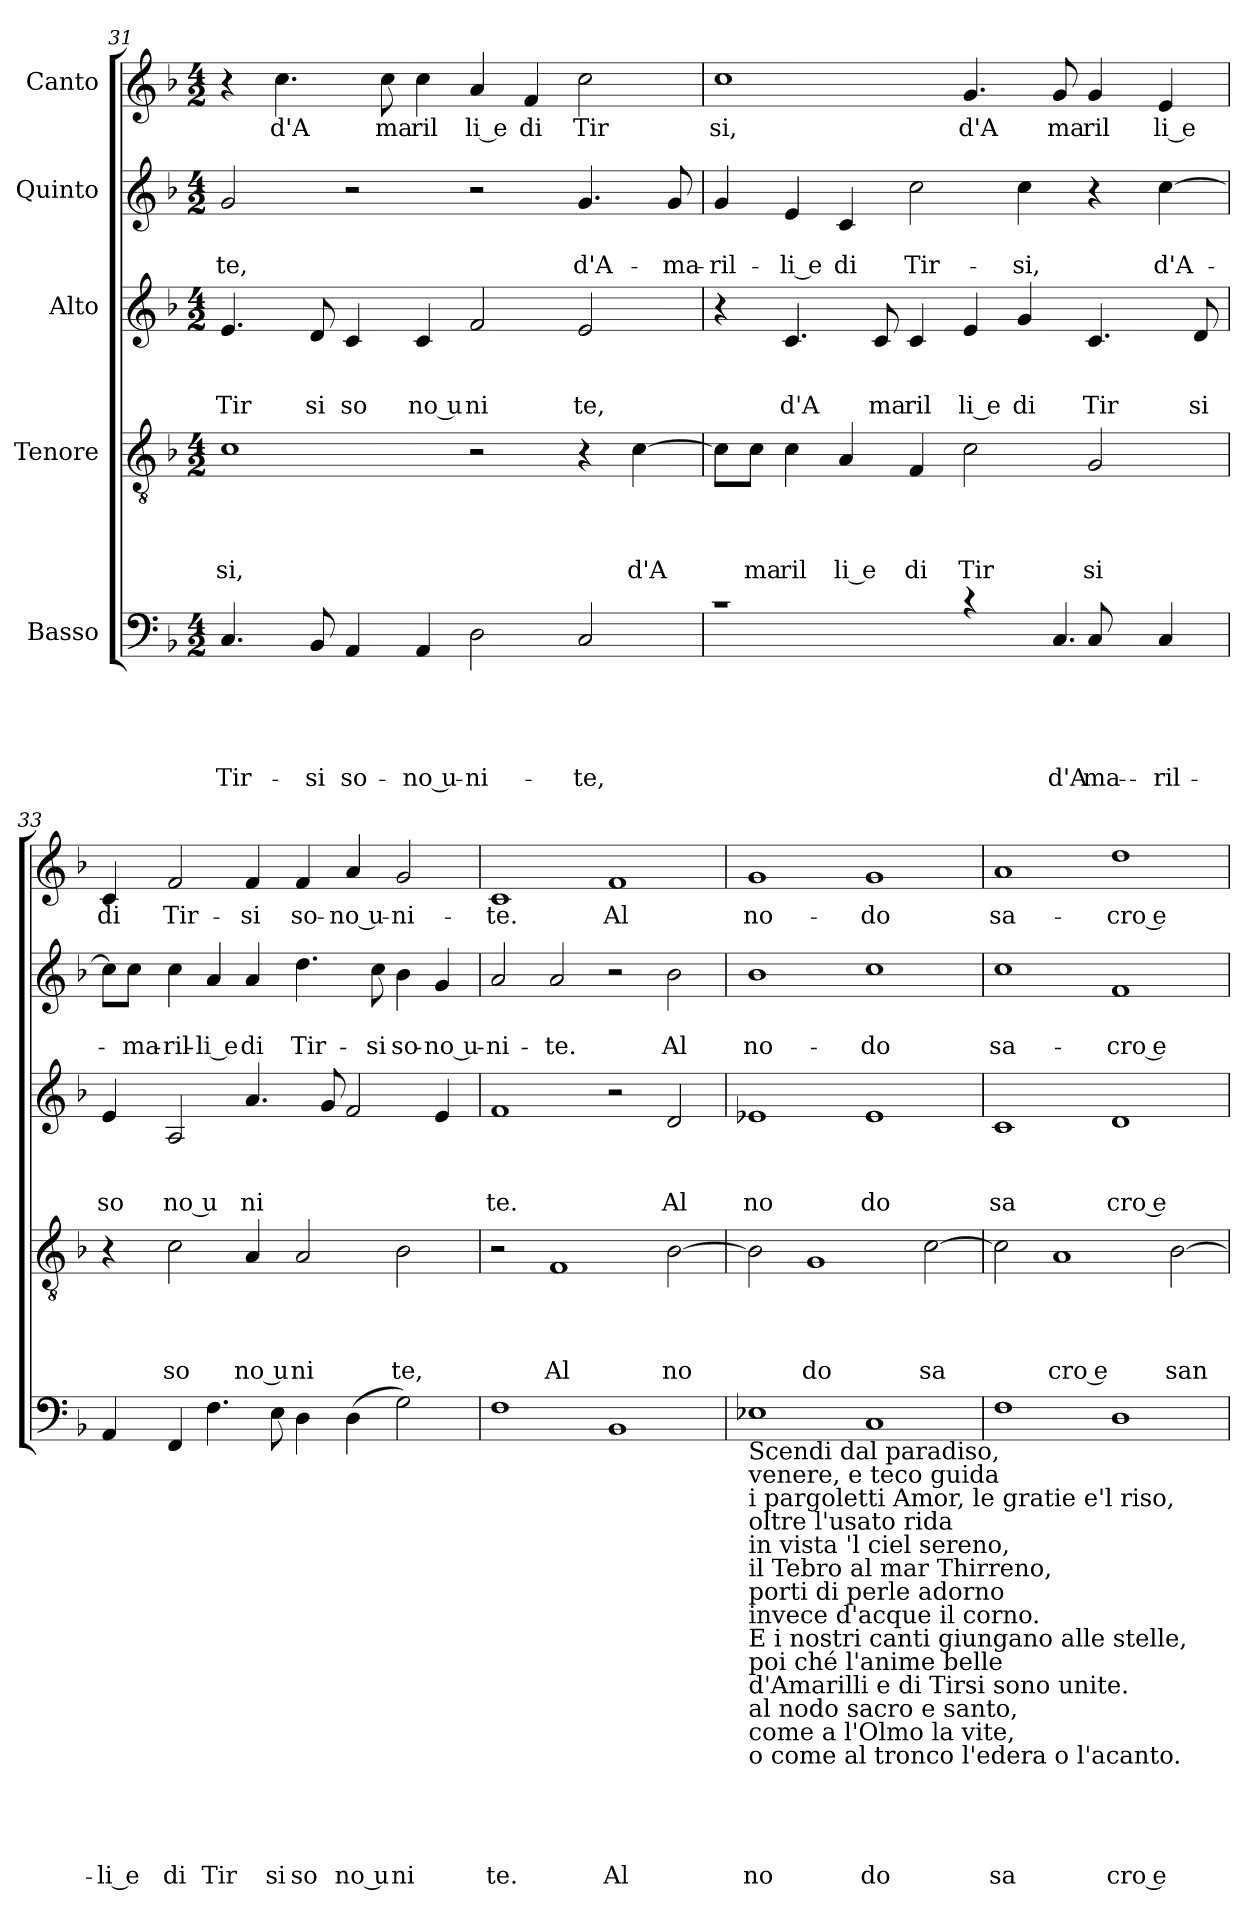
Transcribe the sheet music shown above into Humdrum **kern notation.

**kern	**text	**text	**text	**text	**text	**kern	**text	**text	**text	**text	**kern	**text	**text	**text	**kern	**text	**text	**kern	**text
*part5	*part5	*part5	*part5	*part5	*part5	*part4	*part4	*part4	*part4	*part4	*part3	*part3	*part3	*part3	*part2	*part2	*part2	*part1	*part1
*staff5	*staff5	*staff5	*staff5	*staff5	*staff5	*staff4	*staff4	*staff4	*staff4	*staff4	*staff3	*staff3	*staff3	*staff3	*staff2	*staff2	*staff2	*staff1	*staff1
*I"Basso	*	*	*	*	*	*I"Tenore	*	*	*	*	*I"Alto	*	*	*	*I"Quinto	*	*	*I"Canto	*
*clefF4	*	*	*	*	*	*clefGv2	*	*	*	*	*clefG2	*	*	*	*clefG2	*	*	*clefG2	*
*k[b-]	*	*	*	*	*	*k[b-]	*	*	*	*	*k[b-]	*	*	*	*k[b-]	*	*	*k[b-]	*
*F:	*	*	*	*	*	*F:	*	*	*	*	*F:	*	*	*	*F:	*	*	*F:	*
*M4/2	*	*	*	*	*	*M4/2	*	*	*	*	*M4/2	*	*	*	*M4/2	*	*	*M4/2	*
=31	=31	=31	=31	=31	=31	=31	=31	=31	=31	=31	=31	=31	=31	=31	=31	=31	=31	=31	=31
!	!	!	!	!	!LO:LY:b	!	!	!	!	!LO:LY:b	!	!	!	!LO:LY:b	!	!	!LO:LY:b	!	!
4.C/	.	.	.	.	Tir-	1c	.	.	.	si,	4.e/	.	.	Tir	2g/	.	-te,	4r	.
!	!	!	!	!	!	!	!	!	!	!	!	!	!	!	!	!	!	!	!LO:LY:b
.	.	.	.	.	.	.	.	.	.	.	.	.	.	.	.	.	.	4.cc\	d'A
!	!	!	!	!	!LO:LY:b	!	!	!	!	!	!	!	!	!LO:LY:b	!	!	!	!	!
8BB-/	.	.	.	.	-si	.	.	.	.	.	8d/	.	.	si	.	.	.	.	.
!	!	!	!	!	!LO:LY:b	!	!	!	!	!	!	!	!	!LO:LY:b	!	!	!	!	!
4AA/	.	.	.	.	so-	.	.	.	.	.	4c/	.	.	so	2r	.	.	.	.
!	!	!	!	!	!	!	!	!	!	!	!	!	!	!	!	!	!	!	!LO:LY:b
.	.	.	.	.	.	.	.	.	.	.	.	.	.	.	.	.	.	8cc\	ma
!	!	!	!	!	!LO:LY:b:rj	!	!	!	!	!	!	!	!	!LO:LY:b:rj	!	!	!	!	!LO:LY:b
4AA/	.	.	.	.	-no u-	.	.	.	.	.	4c/	.	.	no u	.	.	.	4cc\	ril
!	!	!	!	!	!LO:LY:b	!	!	!	!	!	!	!	!	!LO:LY:b	!	!	!	!	!LO:LY:b:rj
2D\	.	.	.	.	-ni-	2r	.	.	.	.	2f/	.	.	ni	2r	.	.	4a/	li e
!	!	!	!	!	!	!	!	!	!	!	!	!	!	!	!	!	!	!	!LO:LY:b
.	.	.	.	.	.	.	.	.	.	.	.	.	.	.	.	.	.	4f/	di
!	!	!	!	!	!LO:LY:b	!	!	!	!	!	!	!	!	!LO:LY:b	!	!	!LO:LY:b	!	!LO:LY:b
2C/	.	.	.	.	-te,	4r	.	.	.	.	2e/	.	.	te,	4.g/	.	d'A-	2cc\	Tir
!	!	!	!	!	!	!	!	!	!	!LO:LY:b	!	!	!	!	!	!	!	!	!
.	.	.	.	.	.	[>4c\	.	.	.	d'A	.	.	.	.	.	.	.	.	.
!	!	!	!	!	!	!	!	!	!	!	!	!	!	!	!	!	!LO:LY:b	!	!
.	.	.	.	.	.	.	.	.	.	.	.	.	.	.	8g/	.	-ma-	.	.
=32	=32	=32	=32	=32	=32	=32	=32	=32	=32	=32	=32	=32	=32	=32	=32	=32	=32	=32	=32
*^	*	*	*	*	*	*	*	*	*	*	*	*	*	*	*	*	*	*	*
!	!	!	!	!	!	!	!	!	!	!	!	!	!	!	!	!	!	!LO:LY:b	!	!LO:LY:b
1rc	1.ryy	.	.	.	.	.	8c\L]	.	.	.	.	4r	.	.	.	4g/	.	-ril-	1cc	si,
!	!	!	!	!	!	!	!	!	!	!	!LO:LY:b	!	!	!	!	!	!	!	!	!
.	.	.	.	.	.	.	8c\J	.	.	.	ma	.	.	.	.	.	.	.	.	.
!	!	!	!	!	!	!	!	!	!	!	!LO:LY:b	!	!	!	!LO:LY:b	!	!	!LO:LY:b:rj	!	!
.	.	.	.	.	.	.	4c\	.	.	.	ril	4.c/	.	.	d'A	4e/	.	-li e	.	.
!	!	!	!	!	!	!	!	!	!	!	!LO:LY:b:rj	!	!	!	!	!	!	!LO:LY:b	!	!
.	.	.	.	.	.	.	4A/	.	.	.	li e	.	.	.	.	4c/	.	di	.	.
!	!	!	!	!	!	!	!	!	!	!	!	!	!	!	!LO:LY:b	!	!	!	!	!
.	.	.	.	.	.	.	.	.	.	.	.	8c/	.	.	ma	.	.	.	.	.
!	!	!	!	!	!	!	!	!	!	!	!LO:LY:b	!	!	!	!LO:LY:b	!	!	!LO:LY:b	!	!
.	.	.	.	.	.	.	4F/	.	.	.	di	4c/	.	.	ril	2cc\	.	Tir-	.	.
!	!	!	!	!	!	!	!	!	!	!	!LO:LY:b	!	!	!	!LO:LY:b:rj	!	!	!	!	!LO:LY:b
4rc	.	.	.	.	.	.	2c\	.	.	.	Tir	4e/	.	.	li e	.	.	.	4.g/	d'A
!	!	!	!	!	!	!	!	!	!	!	!	!	!	!	!LO:LY:b	!	!	!LO:LY:b	!	!
8ryy	.	.	.	.	.	.	.	.	.	.	.	4g/	.	.	di	4cc\	.	-si,	.	.
!	!	!	!	!	!	!LO:LY:b	!	!	!	!	!	!	!	!	!	!	!	!	!	!LO:LY:b
4.C/	.	.	.	.	.	d'A-	.	.	.	.	.	.	.	.	.	.	.	.	8g/	ma
!	!	!	!	!	!	!LO:LY:b	!	!	!	!	!LO:LY:b	!	!	!	!LO:LY:b	!	!	!	!	!LO:LY:b
.	8C/	.	.	.	.	-ma-	2G/	.	.	.	si	4.c/	.	.	Tir	4r	.	.	4g/	ril
.	8ryy	.	.	.	.	.	.	.	.	.	.	.	.	.	.	.	.	.	.	.
!	!	!	!	!	!	!LO:LY:b	!	!	!	!	!	!	!	!	!	!	!	!LO:LY:b	!	!LO:LY:b:rj
4ryy	4C/	.	.	.	.	-ril-	.	.	.	.	.	.	.	.	.	[<4cc\	.	d'A-	4e/	li e
!	!	!	!	!	!	!	!	!	!	!	!	!	!	!	!LO:LY:b	!	!	!	!	!
.	.	.	.	.	.	.	.	.	.	.	.	8d/	.	.	si	.	.	.	.	.
*v	*v	*	*	*	*	*	*	*	*	*	*	*	*	*	*	*	*	*	*	*
!!LO:PB:g=z
=33	=33	=33	=33	=33	=33	=33	=33	=33	=33	=33	=33	=33	=33	=33	=33	=33	=33	=33	=33
!	!	!	!	!	!LO:LY:b:rj	!	!	!	!	!	!	!	!	!LO:LY:b	!	!	!	!	!LO:LY:b
4AA/	.	.	.	.	-li e	4r	.	.	.	.	4e/	.	.	so	8cc\L]	.	.	4c/	di
!	!	!	!	!	!	!	!	!	!	!	!	!	!	!	!	!	!LO:LY:b	!	!
.	.	.	.	.	.	.	.	.	.	.	.	.	.	.	8cc\J	.	-ma-	.	.
!	!	!	!	!	!LO:LY:b	!	!	!	!	!LO:LY:b	!	!	!	!LO:LY:b:rj	!	!	!LO:LY:b	!	!LO:LY:b
4FF/	.	.	.	.	di	2c\	.	.	.	so	2A/	.	.	no u	4cc\	.	-ril-	2f/	Tir-
!	!	!	!	!	!LO:LY:b	!	!	!	!	!	!	!	!	!	!	!	!LO:LY:b:rj	!	!
4.F\	.	.	.	.	Tir	.	.	.	.	.	.	.	.	.	4a/	.	-li e	.	.
!	!	!	!	!	!	!	!	!	!	!LO:LY:b:rj	!	!	!	!LO:LY:b	!	!	!LO:LY:b	!	!LO:LY:b
.	.	.	.	.	.	4A/	.	.	.	no u	4.a/	.	.	ni	4a/	.	di	4f/	-si
!	!	!	!	!	!LO:LY:b	!	!	!	!	!	!	!	!	!	!	!	!	!	!
8E\	.	.	.	.	si	.	.	.	.	.	.	.	.	.	.	.	.	.	.
!	!	!	!	!	!LO:LY:b	!	!	!	!	!LO:LY:b	!	!	!	!	!	!	!LO:LY:b	!	!LO:LY:b
4D\	.	.	.	.	so	2A/	.	.	.	ni	.	.	.	.	4.dd\	.	Tir-	4f/	so-
.	.	.	.	.	.	.	.	.	.	.	8g/	.	.	.	.	.	.	.	.
!	!	!	!	!	!LO:LY:b:rj	!	!	!	!	!	!	!	!	!	!	!	!	!	!LO:LY:b:rj
(<4D\	.	.	.	.	no u	.	.	.	.	.	2f/	.	.	.	.	.	.	4a/	-no u-
!	!	!	!	!	!	!	!	!	!	!	!	!	!	!	!	!	!LO:LY:b	!	!
.	.	.	.	.	.	.	.	.	.	.	.	.	.	.	8cc\	.	-si	.	.
!	!	!	!	!	!LO:LY:b	!	!	!	!	!LO:LY:b	!	!	!	!	!	!	!LO:LY:b	!	!LO:LY:b
2G\)	.	.	.	.	ni	2B-\	.	.	.	te,	.	.	.	.	4b-\	.	so-	2g/	-ni-
!	!	!	!	!	!	!	!	!	!	!	!	!	!	!	!	!	!LO:LY:b:rj	!	!
.	.	.	.	.	.	.	.	.	.	.	4e/	.	.	.	4g/	.	-no u-	.	.
=34	=34	=34	=34	=34	=34	=34	=34	=34	=34	=34	=34	=34	=34	=34	=34	=34	=34	=34	=34
!	!	!	!	!	!LO:LY:b	!	!	!	!	!	!	!	!	!LO:LY:b	!	!	!LO:LY:b	!	!LO:LY:b
1F	.	.	.	.	te.	2r	.	.	.	.	1f	.	.	te.	2a/	.	-ni-	1c	-te.
!	!	!	!	!	!	!	!	!	!	!LO:LY:b	!	!	!	!	!	!	!LO:LY:b	!	!
.	.	.	.	.	.	1F	.	.	.	Al	.	.	.	.	2a/	.	-te.	.	.
!	!	!	!	!	!LO:LY:b	!	!	!	!	!	!	!	!	!	!	!	!	!	!LO:LY:b
1BB-	.	.	.	.	Al	.	.	.	.	.	2r	.	.	.	2r	.	.	1f	Al
!	!	!	!	!	!	!	!	!	!	!LO:LY:b	!	!	!	!LO:LY:b	!	!	!LO:LY:b	!	!
.	.	.	.	.	.	[>2B-\	.	.	.	no	2d/	.	.	Al	2b-\	.	Al	.	.
=35	=35	=35	=35	=35	=35	=35	=35	=35	=35	=35	=35	=35	=35	=35	=35	=35	=35	=35	=35
!LO:TX:b:t=Scendi dal paradiso,\nvenere, e teco guida\ni pargoletti Amor, le gratie e'l riso,\noltre l'usato rida\nin vista 'l ciel sereno,\nil Tebro al mar Thirreno,\nporti di perle adorno\ninvece d'acque il corno.\nE i nostri canti giungano alle stelle,\npoi ché l'anime belle\nd'Amarilli e di Tirsi sono unite.\nal nodo sacro e santo,\ncome a l'Olmo la vite,\no come al tronco l'edera o l'acanto.	!	!	!	!	!	!	!	!	!	!	!	!	!	!	!	!	!	!	!
!	!	!	!	!	!LO:LY:b	!	!	!	!	!	!	!	!	!LO:LY:b	!	!	!LO:LY:b	!	!LO:LY:b
1E-X	.	.	.	.	no	2B-\]	.	.	.	.	1e-X	.	.	no	1b-	.	no-	1g	no-
!	!	!	!	!	!	!	!	!	!	!LO:LY:b	!	!	!	!	!	!	!	!	!
.	.	.	.	.	.	1G	.	.	.	do	.	.	.	.	.	.	.	.	.
!	!	!	!	!	!LO:LY:b	!	!	!	!	!	!	!	!	!LO:LY:b	!	!	!LO:LY:b	!	!LO:LY:b
1C	.	.	.	.	do	.	.	.	.	.	1e-	.	.	do	1cc	.	-do	1g	-do
!	!	!	!	!	!	!	!	!	!	!LO:LY:b	!	!	!	!	!	!	!	!	!
.	.	.	.	.	.	[>2c\	.	.	.	sa	.	.	.	.	.	.	.	.	.
=36	=36	=36	=36	=36	=36	=36	=36	=36	=36	=36	=36	=36	=36	=36	=36	=36	=36	=36	=36
!	!	!	!	!	!LO:LY:b	!	!	!	!	!	!	!	!	!LO:LY:b	!	!	!LO:LY:b	!	!LO:LY:b
1F	.	.	.	.	sa	2c\]	.	.	.	.	1c	.	.	sa	1cc	.	sa-	1a	sa-
!	!	!	!	!	!	!	!	!	!	!LO:LY:b:rj	!	!	!	!	!	!	!	!	!
.	.	.	.	.	.	1A	.	.	.	cro e	.	.	.	.	.	.	.	.	.
!	!	!	!	!	!LO:LY:b:rj	!	!	!	!	!	!	!	!	!LO:LY:b:rj	!	!	!LO:LY:b:rj	!	!LO:LY:b:rj
1D	.	.	.	.	cro e	.	.	.	.	.	1d	.	.	cro e	1f	.	-cro e	1dd	-cro e
!	!	!	!	!	!	!	!	!	!	!LO:LY:b	!	!	!	!	!	!	!	!	!
.	.	.	.	.	.	[>2B-\	.	.	.	san	.	.	.	.	.	.	.	.	.
=	=	=	=	=	=	=	=	=	=	=	=	=	=	=	=	=	=	=	=
*-	*-	*-	*-	*-	*-	*-	*-	*-	*-	*-	*-	*-	*-	*-	*-	*-	*-	*-	*-
